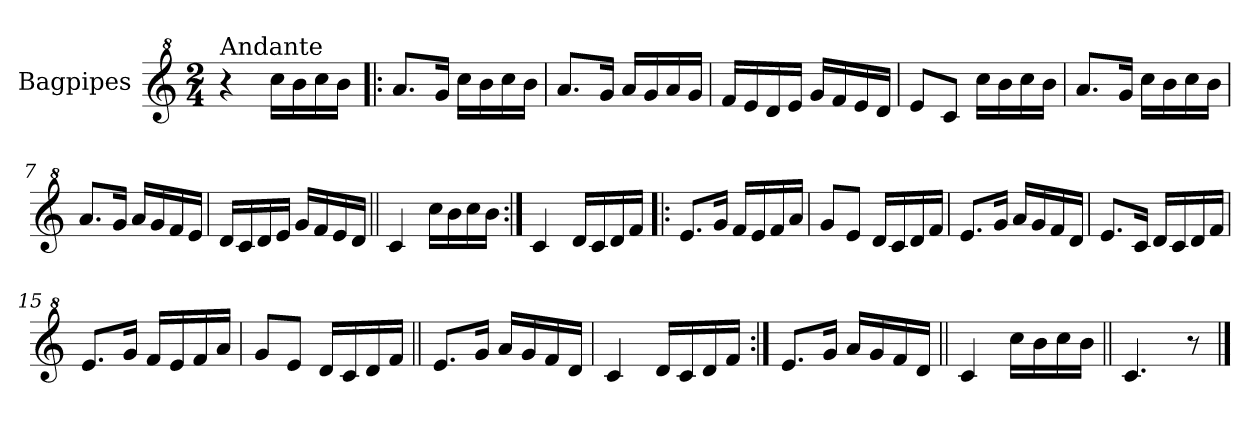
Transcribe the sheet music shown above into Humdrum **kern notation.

**kern
*part1
*staff1
*I"Bagpipes
*I'Bag
*clefG^2
*k[]
*C:
*M2/4
=1
!LO:TX:a:t=Andante
4r
16ccc\LL
16bb\
16ccc\
16bb\JJ
=2!|:
8.aa/L
16gg/Jk
16ccc\LL
16bb\
16ccc\
16bb\JJ
=3
8.aa/L
16gg/Jk
16aa/LL
16gg/
16aa/
16gg/JJ
=4
16ff/LL
16ee/
16dd/
16ee/JJ
16gg/LL
16ff/
16ee/
16dd/JJ
=5
8ee/L
8cc/J
16ccc\LL
16bb\
16ccc\
16bb\JJ
=6
8.aa/L
16gg/Jk
16ccc\LL
16bb\
16ccc\
16bb\JJ
=7
8.aa/L
16gg/Jk
16aa/LL
16gg/
16ff/
16ee/JJ
!!LO:LB:g=z
=8
16dd/LL
16cc/
16dd/
16ee/JJ
16gg/LL
16ff/
16ee/
16dd/JJ
=9||
4cc/
16ccc\LL
16bb\
16ccc\
16bb\JJ
=10:|!
4cc/
16dd/LL
16cc/
16dd/
16ff/JJ
=11!|:
8.ee/L
16gg/Jk
16ff/LL
16ee/
16ff/
16aa/JJ
=12
8gg/L
8ee/J
16dd/LL
16cc/
16dd/
16ff/JJ
=13
8.ee/L
16gg/Jk
16aa/LL
16gg/
16ff/
16dd/JJ
=14
8.ee/L
16cc/Jk
16dd/LL
16cc/
16dd/
16ff/JJ
!!LO:LB:g=z
=15
8.ee/L
16gg/Jk
16ff/LL
16ee/
16ff/
16aa/JJ
=16
8gg/L
8ee/J
16dd/LL
16cc/
16dd/
16ff/JJ
=17||
8.ee/L
16gg/Jk
16aa/LL
16gg/
16ff/
16dd/JJ
=18
4cc/
16dd/LL
16cc/
16dd/
16ff/JJ
=19:|!
8.ee/L
16gg/Jk
16aa/LL
16gg/
16ff/
16dd/JJ
=20||
4cc/
16ccc\LL
16bb\
16ccc\
16bb\JJ
=21||
4.cc/
8r
==
*-
